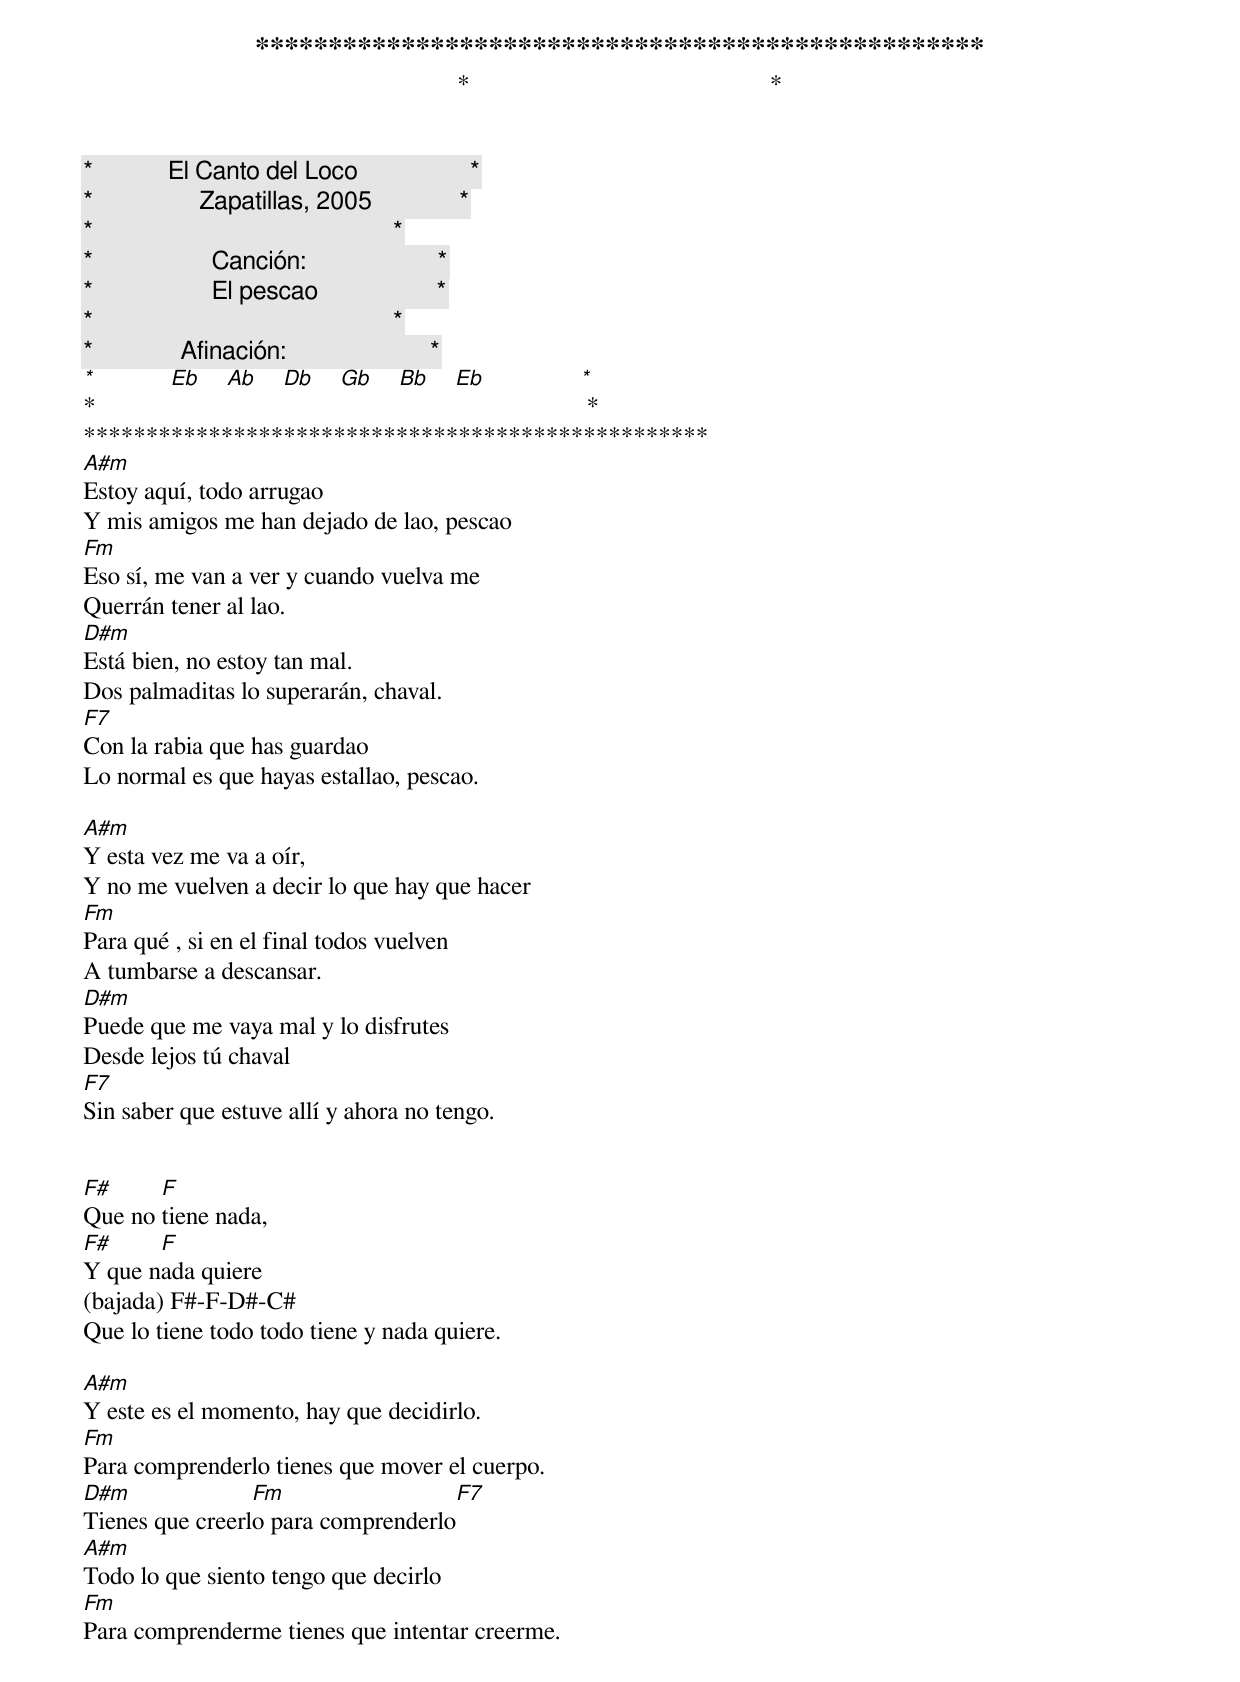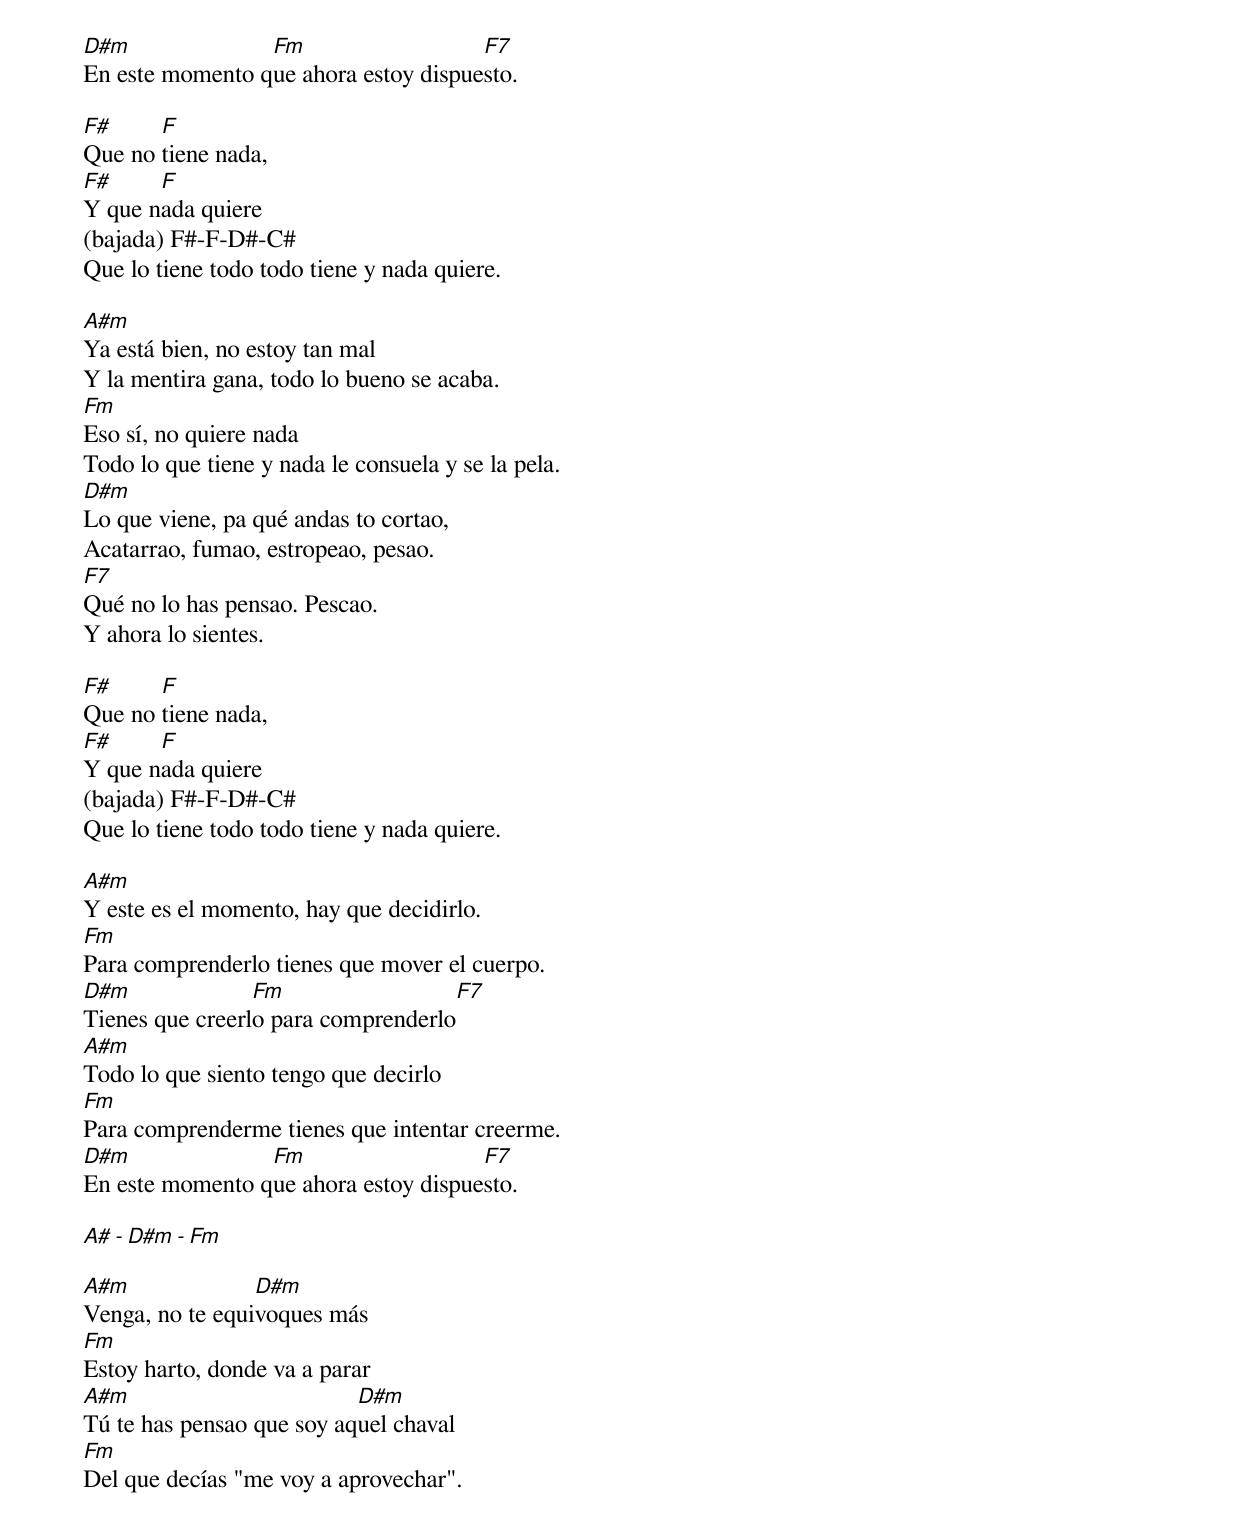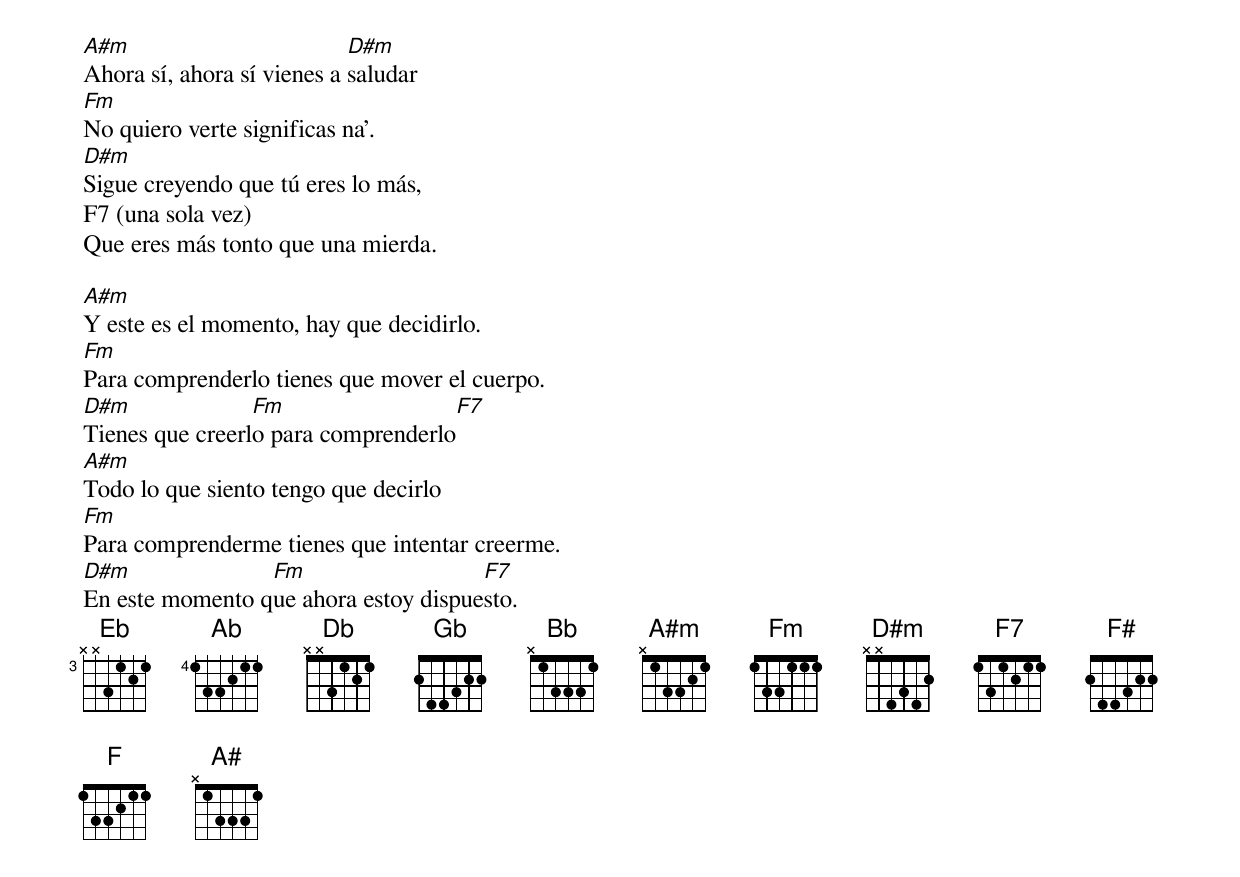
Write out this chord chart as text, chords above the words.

**************************************************
*                                                *
*            El Canto del Loco                  *
*                 Zapatillas, 2005              *
*                                                *
*                   Canción:                     *
*                   El pescao			*
*                                                *
*              Afinación:                       *
*            Eb  Ab  Db  Gb  Bb  Eb             *
*                                                *
**************************************************
A#m
Estoy aquí, todo arrugao
Y mis amigos me han dejado de lao, pescao
Fm
Eso sí, me van a ver y cuando vuelva me
Querrán tener al lao.
D#m
Está bien, no estoy tan mal.
Dos palmaditas lo superarán, chaval.
F7
Con la rabia que has guardao
Lo normal es que hayas estallao, pescao.

A#m
Y esta vez me va a oír,
Y no me vuelven a decir lo que hay que hacer
Fm
Para qué , si en el final todos vuelven
A tumbarse a descansar.
D#m
Puede que me vaya mal y lo disfrutes
Desde lejos tú chaval
F7
Sin saber que estuve allí y ahora no tengo.


F#     F
Que no tiene nada,
F#     F
Y que nada quiere
(bajada) F#-F-D#-C#
Que lo tiene todo todo tiene y nada quiere.

A#m
Y este es el momento, hay que decidirlo.
Fm
Para comprenderlo tienes que mover el cuerpo.
D#m              Fm                 F7
Tienes que creerlo para comprenderlo
A#m
Todo lo que siento tengo que decirlo
Fm
Para comprenderme tienes que intentar creerme.
D#m              Fm                   F7
En este momento que ahora estoy dispuesto.

F#     F
Que no tiene nada,
F#     F
Y que nada quiere
(bajada) F#-F-D#-C#
Que lo tiene todo todo tiene y nada quiere.

A#m
Ya está bien, no estoy tan mal
Y la mentira gana, todo lo bueno se acaba.
Fm
Eso sí, no quiere nada
Todo lo que tiene y nada le consuela y se la pela.
D#m
Lo que viene, pa qué andas to cortao,
Acatarrao, fumao, estropeao, pesao.
F7
Qué no lo has pensao. Pescao.
Y ahora lo sientes.

F#     F
Que no tiene nada,
F#     F
Y que nada quiere
(bajada) F#-F-D#-C#
Que lo tiene todo todo tiene y nada quiere.

A#m
Y este es el momento, hay que decidirlo.
Fm
Para comprenderlo tienes que mover el cuerpo.
D#m              Fm                 F7
Tienes que creerlo para comprenderlo
A#m
Todo lo que siento tengo que decirlo
Fm
Para comprenderme tienes que intentar creerme.
D#m              Fm                   F7
En este momento que ahora estoy dispuesto.

A# - D#m - Fm

A#m              D#m
Venga, no te equivoques más
Fm
Estoy harto, donde va a parar
A#m                        D#m
Tú te has pensao que soy aquel chaval
Fm
Del que decías "me voy a aprovechar".

A#m                         D#m
Ahora sí, ahora sí vienes a saludar
Fm
No quiero verte significas na'.
D#m
Sigue creyendo que tú eres lo más,
F7 (una sola vez)
Que eres más tonto que una mierda.

A#m
Y este es el momento, hay que decidirlo.
Fm
Para comprenderlo tienes que mover el cuerpo.
D#m              Fm                 F7
Tienes que creerlo para comprenderlo
A#m
Todo lo que siento tengo que decirlo
Fm
Para comprenderme tienes que intentar creerme.
D#m              Fm                   F7
En este momento que ahora estoy dispuesto.
